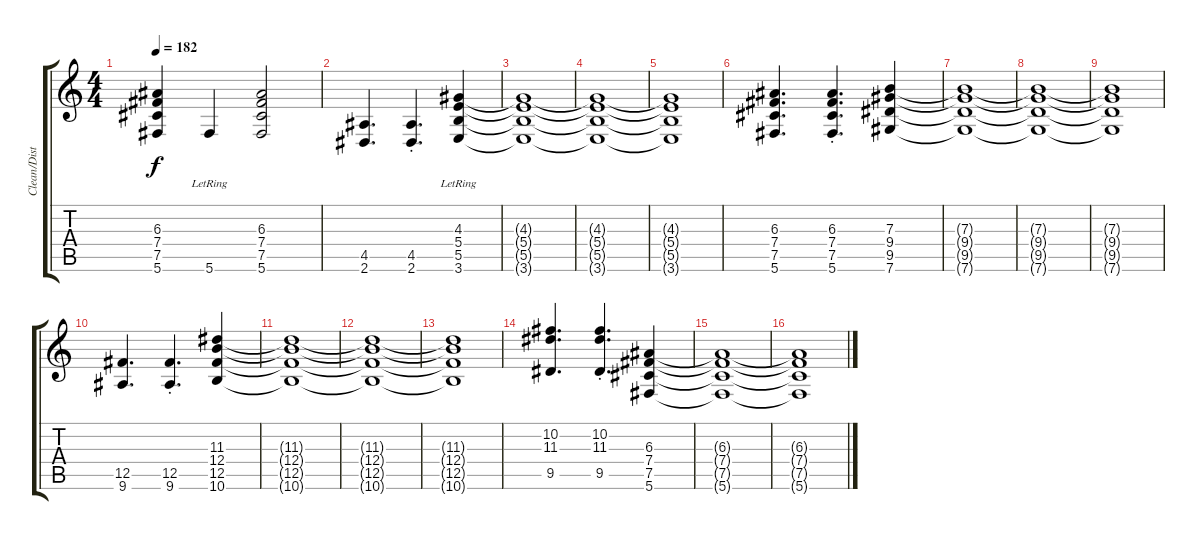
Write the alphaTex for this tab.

\track ("Clean/Dist1" "Clean/Dist") {instrument electricguitarjazz}
\staff {score tabs}
\tuning (Db4 Ab3 E3 B2 Gb2 Db2) {hide}
\ts (4 4)
\tempo 182
\clef g2
\ks c
(6.3{t} 7.4{t} 7.5{t} 5.6{t}).4{dy f} 5.6{lr}.4 (6.3 7.4 7.5 5.6).2 |
(4.5 2.6).4{d} (4.5{st} 2.6{st}).4{d} (4.3 5.4{lr} 5.5{lr} 3.6{lr}).4 |
(4.3{t} 5.4{t} 5.5{t} 3.6{t}).1 |
(4.3{t} 5.4{t} 5.5{t} 3.6{t}).1 |
(4.3{t} 5.4{t} 5.5{t} 3.6{t}).1 |
(6.3 7.4 7.5 5.6).4{d} (6.3 7.4{st} 7.5{st} 5.6{st}).4{d} (7.3 9.4 9.5 7.6).4 |
(7.3{t} 9.4{t} 9.5{t} 7.6{t}).1 |
(7.3{t} 9.4{t} 9.5{t} 7.6{t}).1 |
(7.3{t} 9.4{t} 9.5{t} 7.6{t}).1 |
(12.5 9.6).4{d} (12.5{st} 9.6{st}).4{d} (11.3 12.4 12.5 10.6).4 |
(11.3{t} 12.4{t} 12.5{t} 10.6{t}).1 |
(11.3{t} 12.4{t} 12.5{t} 10.6{t}).1 |
(11.3{t} 12.4{t} 12.5{t} 10.6{t}).1 |
(10.2 11.3 9.5).4{d} (10.2 11.3{st} 9.5).4{d} (6.3 7.4 7.5 5.6).4 |
(6.3{t} 7.4{t} 7.5{t} 5.6{t}).1{volume 0} |
(6.3{t} 7.4{t} 7.5{t} 5.6{t}).1
